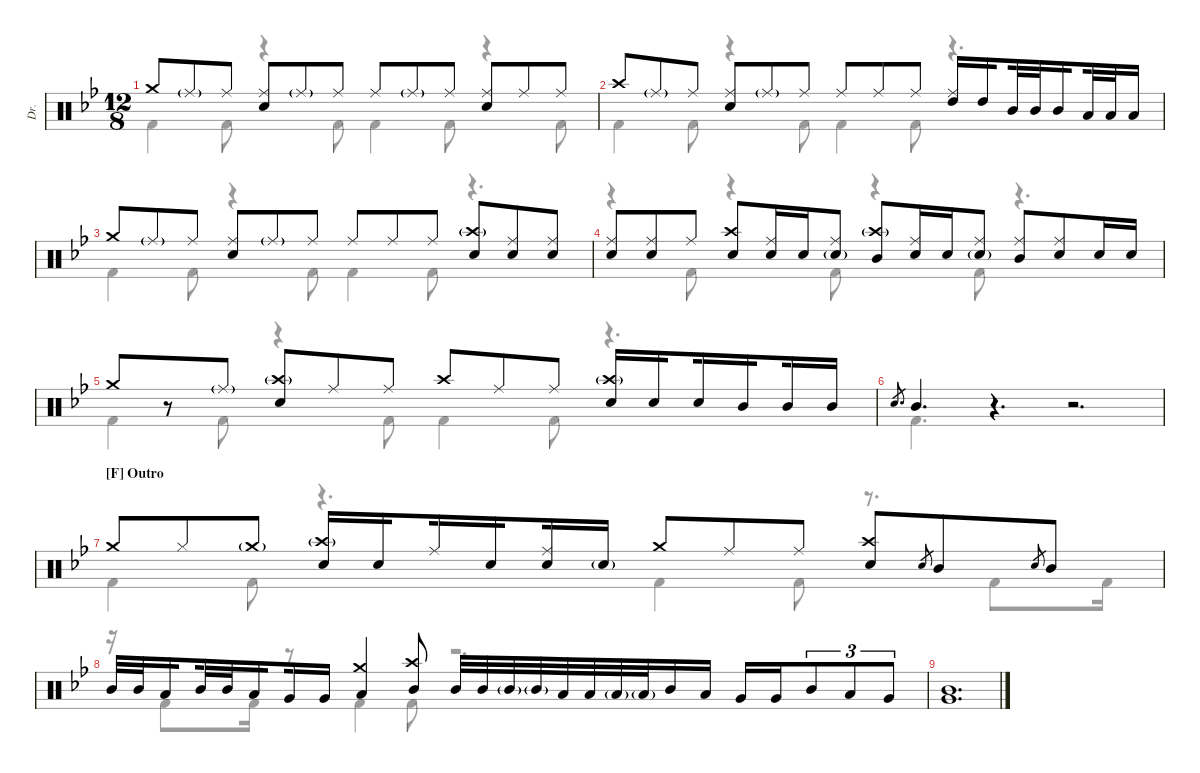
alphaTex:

\hideDynamics
\bracketExtendMode groupsimilarinstruments
\otherSystemsTrackNameOrientation horizontal
\track ("Drums" "Dr.") {multiBarRest instrument percussion}
\staff {score}
\articulation defaults
\voice
\ts (12 8)
\tempo (84 hide)
\clef neutral
\scale
0.556349
\ks bb "Crash medium (hit)"{acc forcenatural}.8{dy f beam Up} "Ride (middle)"{g acc forcenatural}.8{beam Up} "Ride (middle)"{acc forcenatural}.8{beam Up}
("Ride (middle)"{acc forcenatural} "Snare (hit) 2"{acc forcenatural}).8{beam Up} "Ride (middle)"{g acc forcenatural}.8{beam Up} "Ride (middle)"{acc forcenatural}.8{beam Up} "Ride (middle)"{acc forcenatural}.8{beam Up} "Ride (middle)"{g acc forcenatural}.8{beam Up} "Ride (middle)"{acc forcenatural}.8{beam Up} ("Ride (middle)"{acc forcenatural} "Snare (hit) 2"{acc forcenatural}).8{beam Up} "Ride (middle)"{acc forcenatural}.8{dy ff beam Up} "Ride (middle)"{acc forcenatural}.8{beam Up} |
\scale
0.444407 "Crash high (hit)"{acc forcenatural}.8{dy f beam Up} "Ride (middle)"{g acc forcenatural}.8{beam Up} "Ride (middle)"{acc forcenatural}.8{beam Up} ("Ride (middle)"{acc forcenatural} "Snare (hit) 2"{acc forcenatural}).8{beam Up} "Ride (middle)"{g acc forcenatural}.8{beam Up} "Ride (middle)"{acc forcenatural}.8{beam Up} "Ride (middle)"{acc forcenatural}.8{beam Up} "Ride (middle)"{acc forcenatural}.8{beam Up} "Ride (middle)"{acc forcenatural}.8{beam Up} ("Ride (middle)"{acc forcenatural} "High Tom (hit)"{acc forcenatural}).16{beam Up} "High Tom (hit)"{acc forcenatural}.16{beam Up beam splitsecondary} "Mid Tom (hit)"{acc forcenatural}.32{beam Up} "Mid Tom (hit)"{acc forcenatural}.32{beam Up} "Mid Tom (hit)"{acc forcenatural}.16{beam Up beam splitsecondary} "Low Tom (hit)"{acc forcenatural}.32{beam Up} "Low Tom (hit)"{acc forcenatural}.32{beam Up} "Low Tom (hit)"{acc forcenatural}.16{beam Up} |
\scale
0.555469 "Crash medium (hit)"{acc forcenatural}.8{beam Up} "Ride (middle)"{g acc forcenatural}.8{beam Up} "Ride (middle)"{acc forcenatural}.8{beam Up} ("Ride (middle)"{acc forcenatural} "Snare (hit) 2"{acc forcenatural}).8{beam Up} "Ride (middle)"{g acc forcenatural}.8{beam Up} "Ride (middle)"{acc forcenatural}.8{beam Up} "Ride (middle)"{acc forcenatural}.8{beam Up} "Ride (middle)"{acc forcenatural}.8{beam Up} "Ride (middle)"{acc forcenatural}.8{beam Up} ("Crash high (hit)"{g acc forcenatural} "Snare (hit) 2"{acc forcenatural}).8{beam Up} ("Ride (middle)"{acc forcenatural} "Snare (hit) 2"{acc forcenatural}).8{beam Up} ("Ride (middle)"{acc forcenatural} "Snare (hit) 2"{acc forcenatural}).8{beam Up} |
\scale
0.444738 ("Ride (middle)"{acc forcenatural} "Snare (hit) 2"{acc forcenatural}).8{beam Up} ("Ride (middle)"{acc forcenatural} "Snare (hit) 2"{acc forcenatural}).8{beam Up} "Ride (middle)"{acc forcenatural}.8{beam Up} ("Crash high (hit)"{acc forcenatural} "Snare (hit) 2"{acc forcenatural}).8{beam Up} ("Ride (middle)"{acc forcenatural} "Snare (hit) 2"{acc forcenatural}).16{beam Up} "Snare (hit) 2"{acc forcenatural}.16{beam Up} ("Ride (middle)"{acc forcenatural} "Snare (hit) 2"{g acc forcenatural}).8{beam Up} ("Crash high (hit)"{g acc forcenatural} "Mid Tom (hit)"{acc forcenatural}).8{beam Up} ("Ride (middle)"{acc forcenatural} "Snare (hit) 2"{acc forcenatural}).16{beam Up} "Snare (hit) 2"{acc forcenatural}.16{beam Up} ("Ride (middle)"{acc forcenatural} "Snare (hit) 2"{g acc forcenatural}).8{beam Up} ("Ride (middle)"{acc forcenatural} "Mid Tom (hit)"{acc forcenatural}).8{beam Up} ("Ride (middle)"{acc forcenatural} "Snare (hit) 2"{acc forcenatural}).8{beam Up} "Snare (hit) 2"{acc forcenatural}.16{beam Up} "Snare (hit) 2"{acc forcenatural}.16{beam Up} |
\scale
0.560304 "Crash medium (hit)"{acc forcenatural}.8{beam Up} r.8{beam Up} "Ride (middle)"{g acc forcenatural}.8{beam Up} ("Crash high (hit)"{g acc forcenatural} "Snare (hit) 2"{acc forcenatural}).8{beam Up} "Ride (middle)"{acc forcenatural}.8{beam Up} "Ride (middle)"{acc forcenatural}.8{beam Up} "Crash high (hit)"{acc forcenatural}.8{beam Up} "Ride (middle)"{acc forcenatural}.8{beam Up} "Ride (middle)"{acc forcenatural}.8{beam Up} ("Crash high (hit)"{g acc forcenatural} "Snare (hit) 2"{acc forcenatural}).16{beam Up} "Snare (hit) 2"{acc forcenatural}.16{beam Up beam splitsecondary} "Snare (hit) 2"{acc forcenatural}.16{beam Up} "Mid Tom (hit)"{acc forcenatural}.16{beam Up beam splitsecondary} "Mid Tom (hit)"{acc forcenatural}.16{beam Up} "Mid Tom (hit)"{acc forcenatural}.16{beam Up} |
\scale
0.438605 "Snare (hit) 2"{acc forcenatural}.8{d gr dy mp beam Up} "Mid Tom (hit)"{acc forcenatural}.4{d dy f beam Up} r.4{d beam Up} r.2{d beam Up} |
\section ("F" "Outro")
"Crash medium (hit)"{acc forcenatural}.8{dy ff beam Up} "Hi-Hat (closed)"{acc forcenatural}.8{dy f beam Up} "Crash medium (hit)"{g acc forcenatural}.8{dy ff beam Up} ("Crash high (hit)"{g acc forcenatural} "Snare (hit) 2"{acc forcenatural}).16{dy f beam Up} "Snare (hit) 2"{acc forcenatural}.16{beam Up beam splitsecondary} "Ride (middle)"{acc forcenatural}.16{beam Up} "Snare (hit) 2"{acc forcenatural}.16{beam Up beam splitsecondary} ("Ride (middle)"{acc forcenatural} "Snare (hit) 2"{acc forcenatural}).16{beam Up} "Snare (hit) 2"{g acc forcenatural}.16{beam Up} "Crash medium (hit)"{acc forcenatural}.8{beam Up} "Ride (middle)"{acc forcenatural}.8{beam Up} "Ride (middle)"{acc forcenatural}.8{beam Up} ("Crash high (hit)"{acc forcenatural} "Snare (hit) 2"{acc forcenatural}).8{beam Up} "Snare (hit) 2"{acc forcenatural}.8{gr dy mp beam Up} "Mid Tom (hit)"{acc forcenatural}.8{dy f beam Up} "Snare (hit) 2"{acc forcenatural}.8{gr dy mp beam Up} "Mid Tom (hit)"{acc forcenatural}.8{dy f beam Up} |
\tempo (78 0.416667 hide)
\scale
0.881595 "Mid Tom (hit)"{acc forcenatural}.32{beam Up} "Mid Tom (hit)"{acc forcenatural}.32{beam Up} "Low Tom (hit)"{acc forcenatural}.16{beam Up beam splitsecondary} "Mid Tom (hit)"{acc forcenatural}.32{beam Up} "Mid Tom (hit)"{acc forcenatural}.32{beam Up} "Low Tom (hit)"{acc forcenatural}.16{beam Up beam splitsecondary} "Very Low Tom (hit)"{acc forcenatural}.16{beam Up} "Very Low Tom (hit)"{acc forcenatural}.16{beam Up} ("Crash medium (hit)"{acc forcenatural} "Low Tom (hit)"{acc forcenatural}).4{beam Up} ("Crash high (hit)"{acc forcenatural} "Mid Tom (hit)"{acc forcenatural}).8{beam Up} "Mid Tom (hit)"{acc forcenatural}.32{beam Up} "Mid Tom (hit)"{acc forcenatural}.32{beam Up} "Mid Tom (hit)"{g acc forcenatural}.32{beam Up} "Mid Tom (hit)"{g acc forcenatural}.32{beam Up} "Low Tom (hit)"{acc forcenatural}.32{beam Up} "Low Tom (hit)"{acc forcenatural}.32{beam Up} "Low Tom (hit)"{g acc forcenatural}.32{beam Up} "Low Tom (hit)"{g acc forcenatural}.32{beam Up} "Mid Tom (hit)"{acc forcenatural}.16{beam Up} "Low Tom (hit)"{acc forcenatural}.16{beam Up} "Very Low Tom (hit)"{acc forcenatural}.16{beam Up beam merge} "Very Low Tom (hit)"{acc forcenatural}.16{beam Up beam merge} "Mid Tom (hit)"{acc forcenatural}.8{tu (3 2) beam Up beam merge} "Low Tom (hit)"{acc forcenatural}.8{tu (3 2) beam Up beam merge} "Very Low Tom (hit)"{acc forcenatural}.8{tu (3 2) beam Up} |
\scale
0.118634 ("Very Low Tom (hit)"{acc forcenatural} "Mid Tom (hit)"{acc forcenatural}).1{d beam Up}
\voice
\clef neutral
\ottava regular
\simile none
\scale
0.556349
\ks bb "Kick (hit) 2"{acc forcenatural}.4{dy f beam Down} "Kick (hit) 2"{acc forcenatural}.8{beam Down}
r.4{beam Down} "Kick (hit) 2"{acc forcenatural}.8{beam Down} "Kick (hit) 2"{acc forcenatural}.4{beam Down} "Kick (hit) 2"{acc forcenatural}.8{beam Down} r.4{beam Down} "Kick (hit) 2"{acc forcenatural}.8{beam Down} |
\scale
0.444407 "Kick (hit) 2"{acc forcenatural}.4{beam Down} "Kick (hit) 2"{acc forcenatural}.8{beam Down} r.4{beam Down} "Kick (hit) 2"{acc forcenatural}.8{beam Down} "Kick (hit) 2"{acc forcenatural}.4{beam Down} "Kick (hit) 2"{acc forcenatural}.8{beam Down} r.4{d beam Down} |
\scale
0.555469 "Kick (hit) 2"{acc forcenatural}.4{beam Down} "Kick (hit) 2"{acc forcenatural}.8{beam Down} r.4{beam Down} "Kick (hit) 2"{acc forcenatural}.8{beam Down} "Kick (hit) 2"{acc forcenatural}.4{beam Down} "Kick (hit) 2"{acc forcenatural}.8{beam Down} r.4{d beam Down} |
\scale
0.444738 r.4{beam Down} "Kick (hit) 2"{acc forcenatural}.8{beam Down} r.4{beam Down} "Kick (hit) 2"{acc forcenatural}.8{beam Down} r.4{beam Down} "Kick (hit) 2"{acc forcenatural}.8{beam Down} r.4{d beam Down} |
\scale
0.560304 "Kick (hit) 2"{acc forcenatural}.4{beam Down} "Kick (hit) 2"{acc forcenatural}.8{beam Down} r.4{beam Down} "Kick (hit) 2"{acc forcenatural}.8{beam Down} "Kick (hit) 2"{acc forcenatural}.4{beam Down} "Kick (hit) 2"{acc forcenatural}.8{beam Down} r.4{d beam Down} |
\scale
0.438605 "Kick (hit) 2"{acc forcenatural}.4{d beam Down} r.4{d beam Down} r.2{d beam Down} |
"Kick (hit) 2"{acc forcenatural}.4{beam Down} "Kick (hit) 2"{acc forcenatural}.8{beam Down} r.4{d beam Down} "Kick (hit) 2"{acc forcenatural}.4{beam Down} "Kick (hit) 2"{acc forcenatural}.8{beam Down} r.8{d beam Down} "Kick (hit) 2"{acc forcenatural}.8{beam Down} "Kick (hit) 2"{acc forcenatural}.16{beam Down} |
\scale
0.881595 r.16{beam Down} "Kick (hit) 2"{acc forcenatural}.8{beam Down} "Kick (hit) 2"{acc forcenatural}.16{beam Down} r.8{beam Down} "Kick (hit) 2"{acc forcenatural}.4{beam Down} "Kick (hit) 2"{acc forcenatural}.8{beam Down} r.2{d beam Down} |
\scale
0.118634
